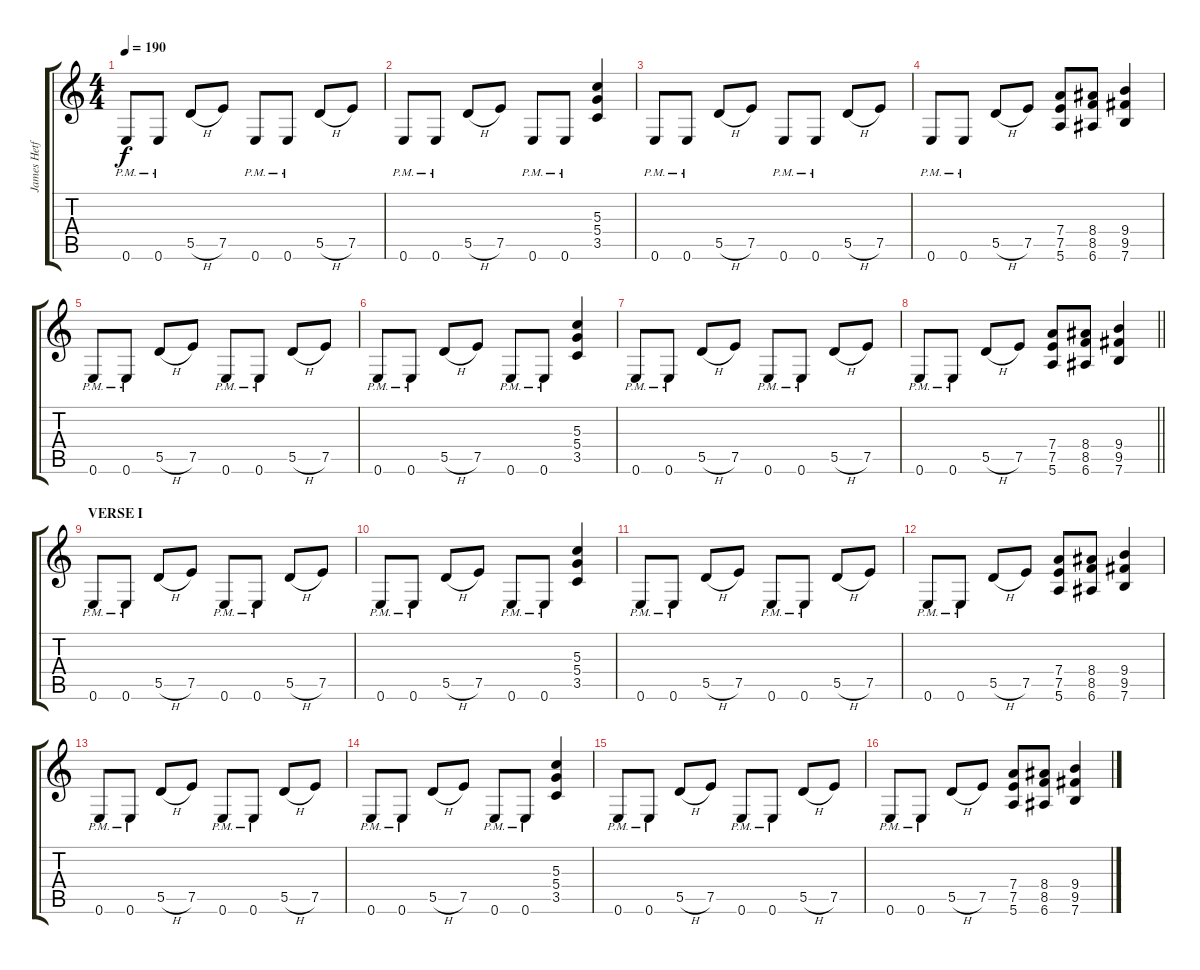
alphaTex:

\track ("James Hetfield - rhythm guitar" "James Hetf") {instrument distortionguitar}
\staff {score tabs}
\tuning (E4 B3 G3 D3 A2 E2) {hide}
\ts (4 4)
\tempo 190
\clef g2
\ks c
0.6{pm}.8{dy f} 0.6{pm}.8 5.5{h}.8 7.5.8 0.6{pm}.8 0.6{pm}.8 5.5{h}.8 7.5.8 |
0.6{pm}.8 0.6{pm}.8 5.5{h}.8 7.5.8 0.6{pm}.8 0.6{pm}.8 (5.3 5.4 3.5).4 |
0.6{pm}.8 0.6{pm}.8 5.5{h}.8 7.5.8 0.6{pm}.8 0.6{pm}.8 5.5{h}.8 7.5.8 |
0.6{pm}.8 0.6{pm}.8 5.5{h}.8 7.5.8 (7.4 7.5 5.6).8 (8.4 8.5 6.6).8 (9.4 9.5 7.6).4 |
0.6{pm}.8 0.6{pm}.8 5.5{h}.8 7.5.8 0.6{pm}.8 0.6{pm}.8 5.5{h}.8 7.5.8 |
0.6{pm}.8 0.6{pm}.8 5.5{h}.8 7.5.8 0.6{pm}.8 0.6{pm}.8 (5.3 5.4 3.5).4 |
0.6{pm}.8 0.6{pm}.8 5.5{h}.8 7.5.8 0.6{pm}.8 0.6{pm}.8 5.5{h}.8 7.5.8 |
\barLineRight lightlight
0.6{pm}.8 0.6{pm}.8 5.5{h}.8 7.5.8 (7.4 7.5 5.6).8 (8.4 8.5 6.6).8 (9.4 9.5 7.6).4 |
\section ("" "VERSE I")
0.6{pm}.8 0.6{pm}.8 5.5{h}.8 7.5.8 0.6{pm}.8 0.6{pm}.8 5.5{h}.8 7.5.8 |
0.6{pm}.8 0.6{pm}.8 5.5{h}.8 7.5.8 0.6{pm}.8 0.6{pm}.8 (5.3 5.4 3.5).4 |
0.6{pm}.8 0.6{pm}.8 5.5{h}.8 7.5.8 0.6{pm}.8 0.6{pm}.8 5.5{h}.8 7.5.8 |
0.6{pm}.8 0.6{pm}.8 5.5{h}.8 7.5.8 (7.4 7.5 5.6).8 (8.4 8.5 6.6).8 (9.4 9.5 7.6).4 |
0.6{pm}.8 0.6{pm}.8 5.5{h}.8 7.5.8 0.6{pm}.8 0.6{pm}.8 5.5{h}.8 7.5.8 |
0.6{pm}.8 0.6{pm}.8 5.5{h}.8 7.5.8 0.6{pm}.8 0.6{pm}.8 (5.3 5.4 3.5).4 |
0.6{pm}.8 0.6{pm}.8 5.5{h}.8 7.5.8 0.6{pm}.8 0.6{pm}.8 5.5{h}.8 7.5.8 |
0.6{pm}.8 0.6{pm}.8 5.5{h}.8 7.5.8 (7.4 7.5 5.6).8 (8.4 8.5 6.6).8 (9.4 9.5 7.6).4
